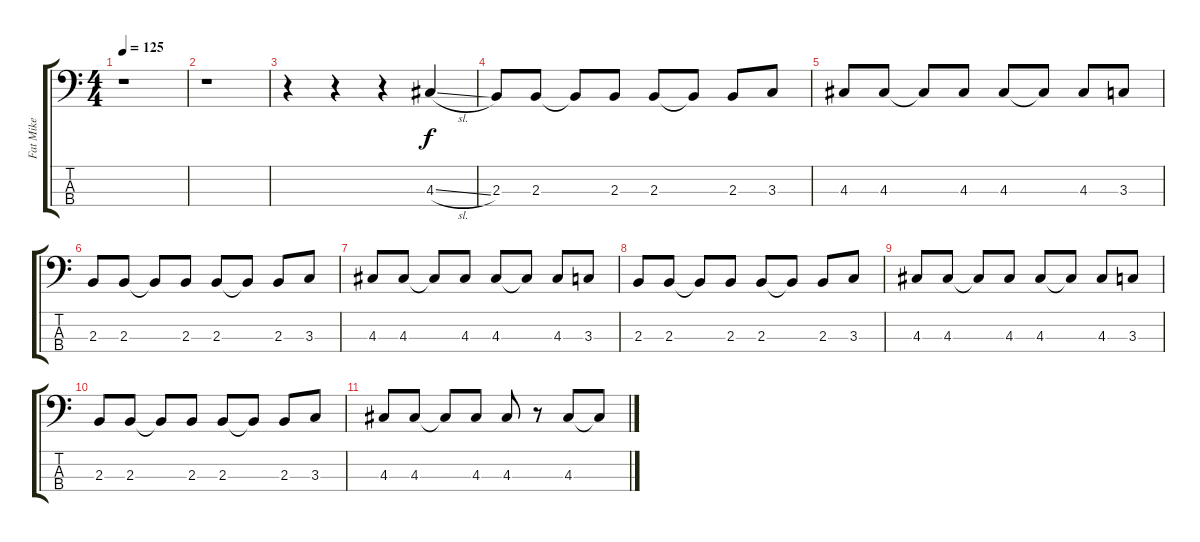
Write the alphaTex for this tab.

\track ("Fat Mike" "Fat Mike") {instrument electricbassfinger}
\staff {score tabs}
\tuning (G2 D2 A1 E1) {hide}
\ts (4 4)
\tempo 125
\clef f4
\ks c
r.1{dy f} |
r.1 |
r.4 r.4 r.4 4.3{sl}.4 |
2.3.8 2.3.8 2.3{t}.8 2.3.8 2.3.8 2.3{t}.8 2.3.8 3.3.8 |
4.3.8 4.3.8 4.3{t}.8 4.3.8 4.3.8 4.3{t}.8 4.3.8 3.3.8 |
2.3.8 2.3.8 2.3{t}.8 2.3.8 2.3.8 2.3{t}.8 2.3.8 3.3.8 |
4.3.8 4.3.8 4.3{t}.8 4.3.8 4.3.8 4.3{t}.8 4.3.8 3.3.8 |
2.3.8 2.3.8 2.3{t}.8 2.3.8 2.3.8 2.3{t}.8 2.3.8 3.3.8 |
4.3.8 4.3.8 4.3{t}.8 4.3.8 4.3.8 4.3{t}.8 4.3.8 3.3.8 |
2.3.8 2.3.8 2.3{t}.8 2.3.8 2.3.8 2.3{t}.8 2.3.8 3.3.8 |
4.3.8 4.3.8 4.3{t}.8 4.3.8 4.3.8 r.8 4.3.8 4.3{t}.8
